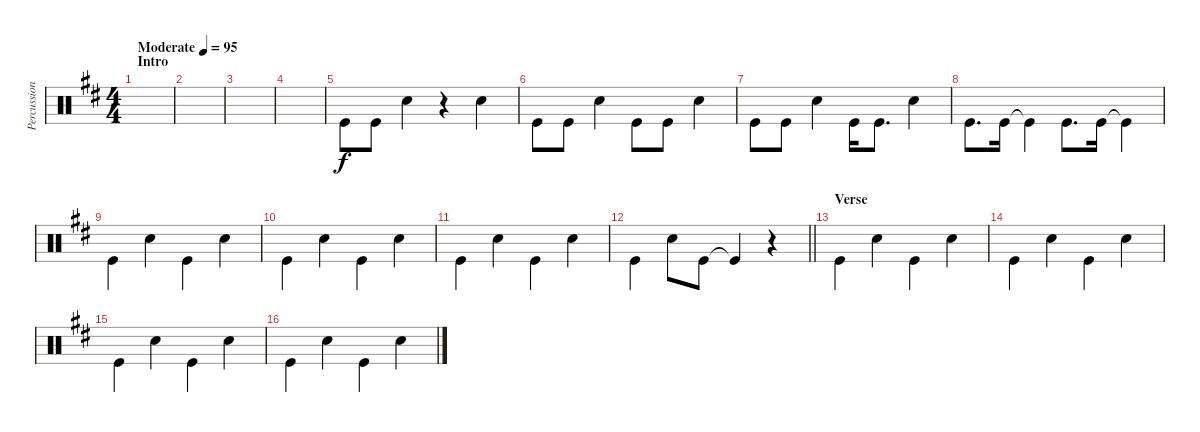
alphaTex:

\track ("Percussion" "Percussion") {instrument percussion}
\staff {score}
\articulation defaults
\ts (4 4)
\section ("" "Intro")
\tempo (95 "Moderate")
\clef neutral
\ks d
|
|
|
|
"Kick (hit)".8{beam Down} "Kick (hit)".8{beam Down} "Snare (hit) 2".4 r.4 "Snare (hit) 2".4 |
"Kick (hit)".8{beam Down} "Kick (hit)".8{beam Down} "Snare (hit) 2".4 "Kick (hit)".8{beam Down} "Kick (hit)".8{beam Down} "Snare (hit) 2".4 |
"Kick (hit)".8{beam Down} "Kick (hit)".8{beam Down} "Snare (hit) 2".4 "Kick (hit)".16{beam Down} "Kick (hit)".8{d beam Down} "Snare (hit) 2".4 |
"Kick (hit)".8{d beam Down} "Kick (hit)".16{beam Down} "Kick (hit)"{t}.4{beam Down} "Kick (hit)".8{d beam Down} "Kick (hit)".16{beam Down} "Kick (hit)"{t}.4{beam Down} |
"Kick (hit)".4{beam Down} "Snare (hit) 2".4 "Kick (hit)".4{beam Down} "Snare (hit) 2".4 |
"Kick (hit)".4{beam Down} "Snare (hit) 2".4 "Kick (hit)".4{beam Down} "Snare (hit) 2".4 |
"Kick (hit)".4{beam Down} "Snare (hit) 2".4 "Kick (hit)".4{beam Down} "Snare (hit) 2".4 |
\barLineRight lightlight "Kick (hit)".4{beam Down} "Snare (hit) 2".8{beam Down} "Kick (hit)".8{beam Down} "Kick (hit)"{t}.4
r.4 |
\section ("" "Verse")
"Kick (hit)".4{beam Down} "Snare (hit) 2".4 "Kick (hit)".4{beam Down} "Snare (hit) 2".4 |
"Kick (hit)".4{beam Down} "Snare (hit) 2".4 "Kick (hit)".4{beam Down} "Snare (hit) 2".4 |
"Kick (hit)".4{beam Down} "Snare (hit) 2".4 "Kick (hit)".4{beam Down} "Snare (hit) 2".4 |
"Kick (hit)".4{beam Down} "Snare (hit) 2".4 "Kick (hit)".4{beam Down} "Snare (hit) 2".4
